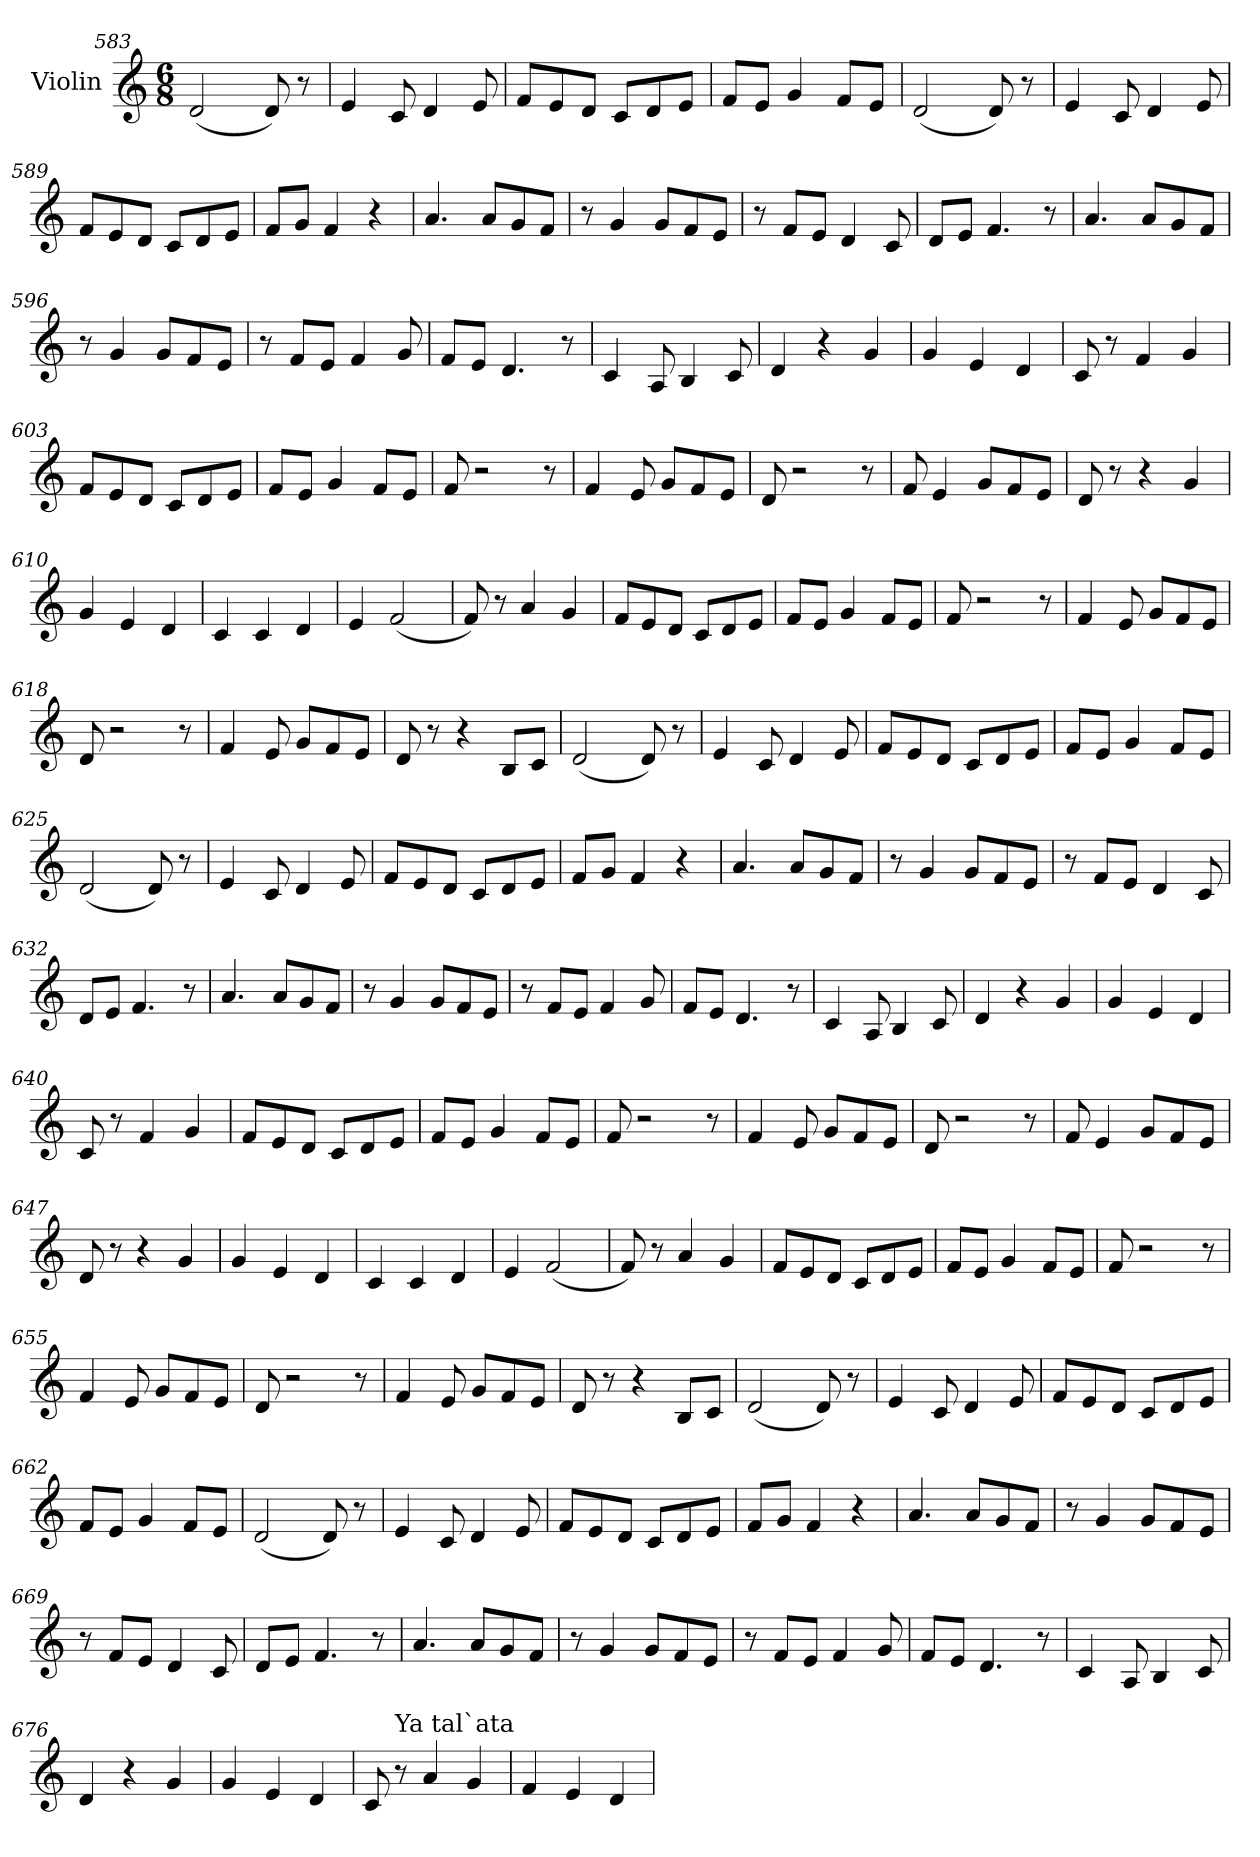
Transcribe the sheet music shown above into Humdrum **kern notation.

**kern
*part1
*staff1
*I"Violin
!!LO:LB:g=z
*clefG2
*k[]
*M6/8
=583
(<2d/
8d/)
8r
=584
4e/
8c/
4d/
8e/
=585
8f/L
8e/
8d/J
8c/L
8d/
8e/J
=586
8f/L
8e/J
4g/
8f/L
8e/J
=587
(<2d/
8d/)
8r
=588
4e/
8c/
4d/
8e/
!!LO:PB:g=z
=589
8f/L
8e/
8d/J
8c/L
8d/
8e/J
=590
8f/L
8g/J
4f/
4r
=591
4.a/
8a/L
8g/
8f/J
=592
8r
4g/
8g/L
8f/
8e/J
=593
8r
8f/L
8e/J
4d/
8c/
=594
8d/L
8e/J
4.f/
8r
!!LO:LB:g=z
=595
4.a/
8a/L
8g/
8f/J
=596
8r
4g/
8g/L
8f/
8e/J
=597
8r
8f/L
8e/J
4f/
8g/
=598
8f/L
8e/J
4.d/
8r
=599
4c/
8A/
4B/
8c/
=600
4d/
4r
4g/
!!LO:LB:g=z
=601
4g/
4e/
4d/
=602
8c/
8r
4f/
4g/
=603
8f/L
8e/
8d/J
8c/L
8d/
8e/J
=604
8f/L
8e/J
4g/
8f/L
8e/J
=605
8f/
2r
8r
=606
4f/
8e/
8g/L
8f/
8e/J
!!LO:LB:g=z
=607
8d/
2r
8r
=608
8f/
4e/
8g/L
8f/
8e/J
=609
8d/
8r
4r
4g/
=610
4g/
4e/
4d/
=611
4c/
4c/
4d/
=612
4e/
(<2f/
=613
8f/)
8r
4a/
4g/
!!LO:LB:g=z
=614
8f/L
8e/
8d/J
8c/L
8d/
8e/J
=615
8f/L
8e/J
4g/
8f/L
8e/J
=616
8f/
2r
8r
=617
4f/
8e/
8g/L
8f/
8e/J
=618
8d/
2r
8r
=619
4f/
8e/
8g/L
8f/
8e/J
!!LO:LB:g=z
=620
8d/
8r
4r
8B/L
8c/J
=621
(<2d/
8d/)
8r
=622
4e/
8c/
4d/
8e/
=623
8f/L
8e/
8d/J
8c/L
8d/
8e/J
=624
8f/L
8e/J
4g/
8f/L
8e/J
=625
(<2d/
8d/)
8r
!!LO:LB:g=z
=626
4e/
8c/
4d/
8e/
=627
8f/L
8e/
8d/J
8c/L
8d/
8e/J
=628
8f/L
8g/J
4f/
4r
=629
4.a/
8a/L
8g/
8f/J
=630
8r
4g/
8g/L
8f/
8e/J
=631
8r
8f/L
8e/J
4d/
8c/
!!LO:LB:g=z
=632
8d/L
8e/J
4.f/
8r
=633
4.a/
8a/L
8g/
8f/J
=634
8r
4g/
8g/L
8f/
8e/J
=635
8r
8f/L
8e/J
4f/
8g/
=636
8f/L
8e/J
4.d/
8r
=637
4c/
8A/
4B/
8c/
!!LO:PB:g=z
=638
4d/
4r
4g/
=639
4g/
4e/
4d/
=640
8c/
8r
4f/
4g/
=641
8f/L
8e/
8d/J
8c/L
8d/
8e/J
=642
8f/L
8e/J
4g/
8f/L
8e/J
=643
8f/
2r
8r
!!LO:LB:g=z
=644
4f/
8e/
8g/L
8f/
8e/J
=645
8d/
2r
8r
=646
8f/
4e/
8g/L
8f/
8e/J
=647
8d/
8r
4r
4g/
=648
4g/
4e/
4d/
=649
4c/
4c/
4d/
=650
4e/
(<2f/
!!LO:LB:g=z
=651
8f/)
8r
4a/
4g/
=652
8f/L
8e/
8d/J
8c/L
8d/
8e/J
=653
8f/L
8e/J
4g/
8f/L
8e/J
=654
8f/
2r
8r
=655
4f/
8e/
8g/L
8f/
8e/J
=656
8d/
2r
8r
!!LO:LB:g=z
=657
4f/
8e/
8g/L
8f/
8e/J
=658
8d/
8r
4r
8B/L
8c/J
=659
(<2d/
8d/)
8r
=660
4e/
8c/
4d/
8e/
=661
8f/L
8e/
8d/J
8c/L
8d/
8e/J
=662
8f/L
8e/J
4g/
8f/L
8e/J
!!LO:LB:g=z
=663
(<2d/
8d/)
8r
=664
4e/
8c/
4d/
8e/
=665
8f/L
8e/
8d/J
8c/L
8d/
8e/J
=666
8f/L
8g/J
4f/
4r
=667
4.a/
8a/L
8g/
8f/J
=668
8r
4g/
8g/L
8f/
8e/J
!!LO:LB:g=z
=669
8r
8f/L
8e/J
4d/
8c/
=670
8d/L
8e/J
4.f/
8r
=671
4.a/
8a/L
8g/
8f/J
=672
8r
4g/
8g/L
8f/
8e/J
=673
8r
8f/L
8e/J
4f/
8g/
=674
8f/L
8e/J
4.d/
8r
!!LO:LB:g=z
=675
4c/
8A/
4B/
8c/
=676
4d/
4r
4g/
=677
4g/
4e/
4d/
=678
*MM140
8c/
!LO:TX:a:t=Ya tal`ata
8r
4a/
4g/
=679
4f/
4e/
4d/
=
*-
